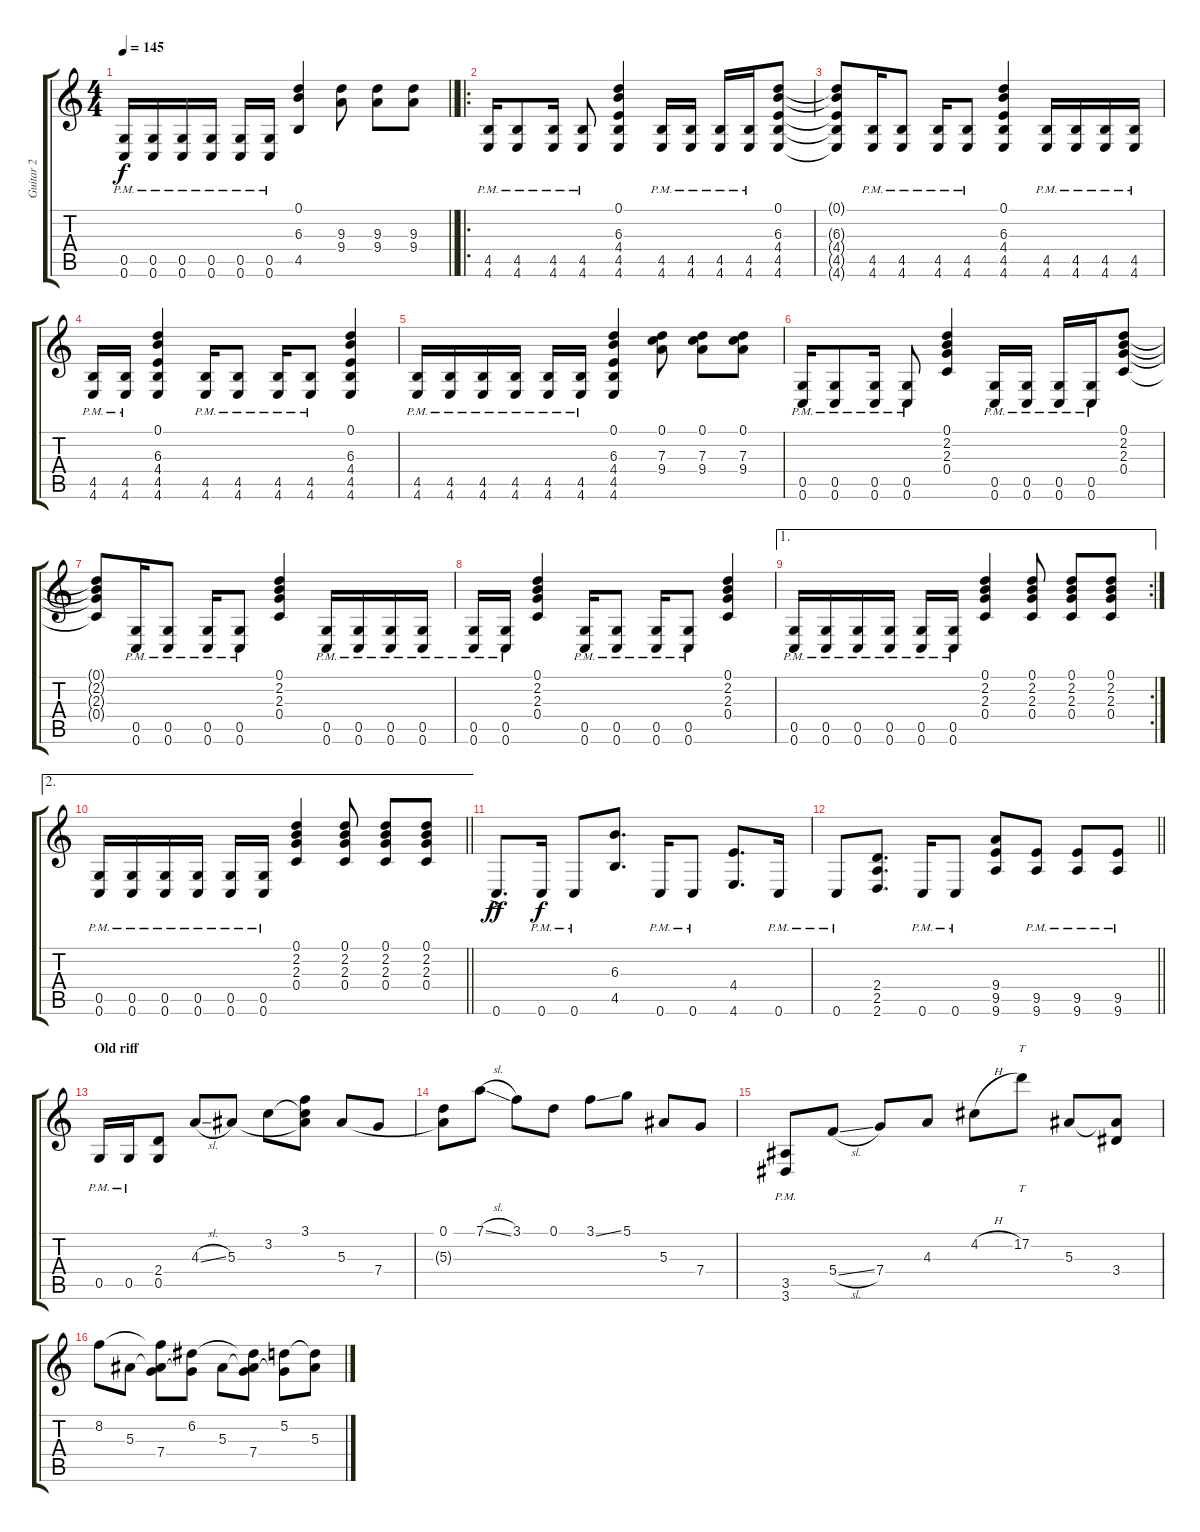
\track ("Guitar 2" "Guitar 2") {instrument distortionguitar}
\staff {score tabs}
\tuning (D4 A3 F3 C3 G2 C2) {hide}
\ts (4 4)
\tempo 145
\clef g2
\barLineRight lightlight
\ks c
(0.5{pm} 0.6{pm}).16{dy f} (0.5{pm} 0.6{pm}).16 (0.5{pm} 0.6{pm}).16 (0.5{pm} 0.6{pm}).16 (0.5{pm} 0.6{pm}).16 (0.5{pm} 0.6{pm}).16 (0.1 6.3 4.5).4 (9.3 9.4).8 (9.3 9.4).8 (9.3 9.4).8 |
\ro
\section ("" "")
(4.5{pm} 4.6{pm}).16 (4.5{pm} 4.6{pm}).8 (4.5{pm} 4.6{pm}).16 (4.5{pm} 4.6{pm}).8 (0.1 6.3 4.4 4.5 4.6).4 (4.5{pm} 4.6{pm}).16 (4.5{pm} 4.6{pm}).16 (4.5{pm} 4.6{pm}).16 (4.5{pm} 4.6{pm}).16 (0.1 6.3 4.4 4.5 4.6).8 |
(0.1{t} 6.3{t} 4.4{t} 4.5{t} 4.6{t}).8 (4.5{pm} 4.6{pm}).16 (4.5{pm} 4.6{pm}).8 (4.5{pm} 4.6{pm}).16 (4.5{pm} 4.6{pm}).8 (0.1 6.3 4.4 4.5 4.6).4 (4.5{pm} 4.6{pm}).16 (4.5{pm} 4.6{pm}).16 (4.5{pm} 4.6{pm}).16 (4.5{pm} 4.6{pm}).16 |
(4.5{pm} 4.6{pm}).16 (4.5{pm} 4.6{pm}).16 (0.1 6.3 4.4 4.5 4.6).4 (4.5{pm} 4.6{pm}).16 (4.5{pm} 4.6{pm}).8 (4.5{pm} 4.6{pm}).16 (4.5{pm} 4.6{pm}).8 (0.1 6.3 4.4 4.5 4.6).4 |
(4.5{pm} 4.6{pm}).16 (4.5{pm} 4.6{pm}).16 (4.5{pm} 4.6{pm}).16 (4.5{pm} 4.6{pm}).16 (4.5{pm} 4.6{pm}).16 (4.5{pm} 4.6{pm}).16 (0.1 6.3 4.4 4.5 4.6).4 (0.1 7.3 9.4).8 (0.1 7.3 9.4).8 (0.1 7.3 9.4).8 |
(0.5{pm} 0.6{pm}).16 (0.5{pm} 0.6{pm}).8 (0.5{pm} 0.6{pm}).16 (0.5{pm} 0.6{pm}).8 (0.1 2.2 2.3 0.4).4 (0.5{pm} 0.6{pm}).16 (0.5{pm} 0.6{pm}).16 (0.5{pm} 0.6{pm}).16 (0.5{pm} 0.6{pm}).16 (0.1 2.2 2.3 0.4).8 |
(0.1{t} 2.2{t} 2.3{t} 0.4{t}).8 (0.5{pm} 0.6{pm}).16 (0.5{pm} 0.6{pm}).8 (0.5{pm} 0.6{pm}).16 (0.5{pm} 0.6{pm}).8 (0.1 2.2 2.3 0.4).4 (0.5{pm} 0.6{pm}).16 (0.5{pm} 0.6{pm}).16 (0.5{pm} 0.6{pm}).16 (0.5{pm} 0.6{pm}).16 |
(0.5{pm} 0.6{pm}).16 (0.5{pm} 0.6{pm}).16 (0.1 2.2 2.3 0.4).4 (0.5{pm} 0.6{pm}).16 (0.5{pm} 0.6{pm}).8 (0.5{pm} 0.6{pm}).16 (0.5{pm} 0.6{pm}).8 (0.1 2.2 2.3 0.4).4 |
\ae 1
\rc 2
(0.5{pm} 0.6{pm}).16 (0.5{pm} 0.6{pm}).16 (0.5{pm} 0.6{pm}).16 (0.5{pm} 0.6{pm}).16 (0.5{pm} 0.6{pm}).16 (0.5{pm} 0.6{pm}).16 (0.1 2.2 2.3 0.4).4 (0.1 2.2 2.3 0.4).8 (0.1 2.2 2.3 0.4).8 (0.1 2.2 2.3 0.4).8 |
\ae 2
\barLineRight lightlight
(0.5{pm} 0.6{pm}).16 (0.5{pm} 0.6{pm}).16 (0.5{pm} 0.6{pm}).16 (0.5{pm} 0.6{pm}).16 (0.5{pm} 0.6{pm}).16 (0.5{pm} 0.6{pm}).16 (0.1 2.2 2.3 0.4).4 (0.1 2.2 2.3 0.4).8 (0.1 2.2 2.3 0.4).8 (0.1 2.2 2.3 0.4).8 |
0.6{ac}.8{d dy ff} 0.6{pm}.16{dy f} 0.6{pm}.8 (6.3 4.5).8{d} 0.6{pm}.16 0.6{pm}.8 (4.4 4.6).8{d} 0.6{pm}.16 |
\barLineRight lightlight
0.6{pm}.8 (2.4 2.5 2.6).8{d} 0.6{pm}.16 0.6{pm}.8 (9.4 9.5 9.6).8 (9.5{pm} 9.6{pm}).8 (9.5{pm} 9.6{pm}).8 (9.5{pm} 9.6{pm}).8 |
\section ("" "Old riff")
0.5{pm}.16 0.5{pm}.16 (2.4 0.5).8 4.3{sl}.8 5.3.8 3.2.8 (3.1 3.2{t} 5.3{t}).8 5.3.8 7.4.8 |
(0.1 5.3{t}).8 7.1{sl}.8 3.1.8 0.1.8 3.1{ss}.8 5.1.8 5.3.8 7.4.8 |
(3.5{pm} 3.6{pm}).8 5.4{sl}.8 7.4.8 4.3.8 4.2{h}.8 17.2.8{tt} 5.3.8 (5.3{t} 3.4).8 |
8.2.8 5.3.8 (8.2{t} 5.3{t} 7.4).8 (6.2 7.4{t}).8 5.3.8 (6.2{t} 5.3{t} 7.4).8 (5.2 7.4{t}).8 (5.2{t} 5.3).8
